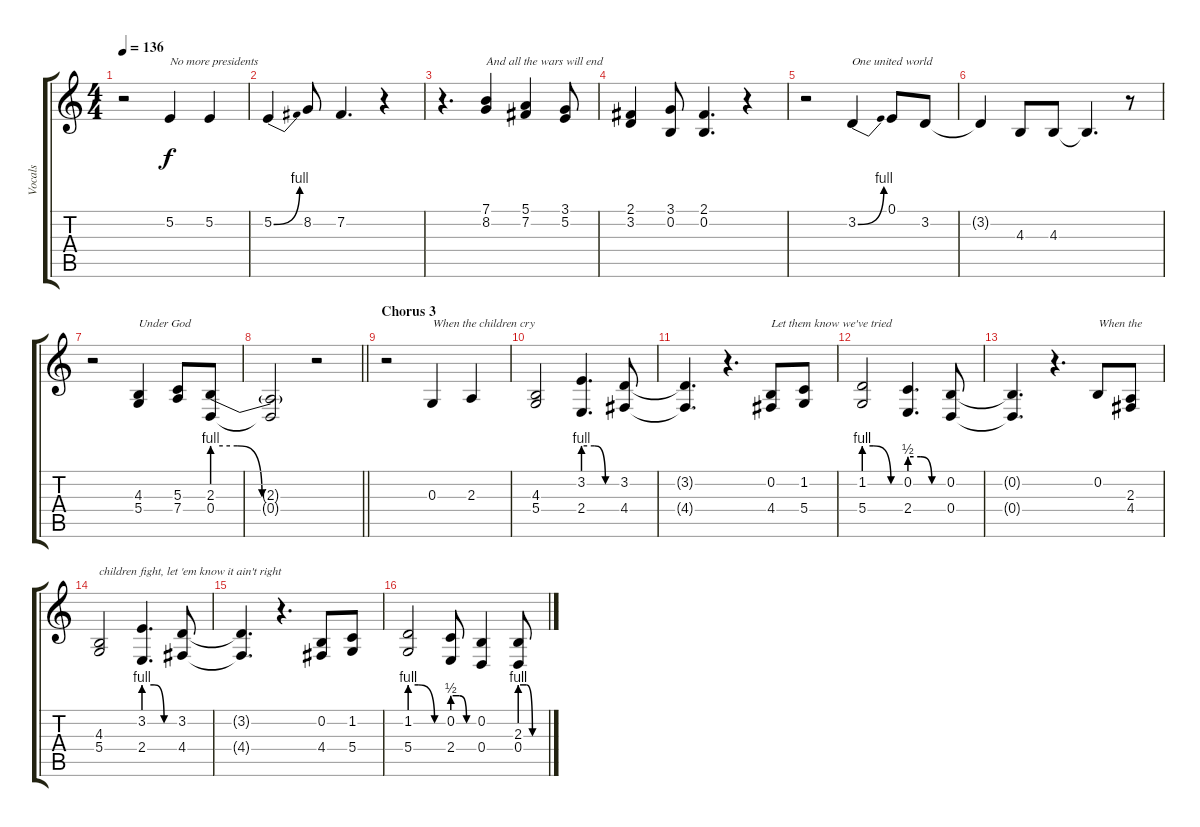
\track ("Vocals" "Vocals") {instrument ocarina}
\staff {score tabs}
\tuning (E4 B3 G3 D3 A2 E2) {hide}
\ts (4 4)
\tempo 136
\clef g2
\ks c
r.2{dy f} 5.2.4{txt "No more presidents"} 5.2.4 |
5.2{be (bend 0 0 60 4)}.4 8.2.8 7.2.4{d} r.4 |
r.4{d} (7.1 8.2).4{txt "And all the wars will end"} (5.1 7.2).4 (3.1 5.2).8 |
(2.1 3.2).4 (3.1 0.2).8 (2.1 0.2).4{d} r.4 |
r.2 3.2{be (bend 0 0 60 4)}.4{txt "One united world"} 0.1.8 3.2.8 |
3.2{t}.4 4.3.8 4.3.8 4.3{t}.4{d} r.8 |
r.2 (4.3 5.4).4{txt "Under God"} (5.3 7.4).8 (2.3{be (custom 0 4 15 4 30 0 60 0)} 0.4).8 |
\barLineRight lightlight
(2.3{t} 0.4{t}).2 r.2 |
\section ("" "Chorus 3")
r.2 0.3.4{txt "When the children cry"} 2.3.4 |
(4.3 5.4).2 (3.2{be (custom 0 4 20 4 40 0 60 0)} 2.4).4{d} (3.2 4.4).8 |
(3.2{t} 4.4{t}).4{d} r.4{d} (0.2 4.4).8{txt "Let them know we've tried"} (1.2 5.4).8 |
(1.2{be (custom 0 4 15 4 45 0 60 0)} 5.4).2 (0.2{be (custom 0 2 20 2 40 0 60 0)} 2.4).4{d} (0.2 0.4).8 |
(0.2{t} 0.4{t}).4{d} r.4{d} 0.2.8{txt "When the"} (2.3 4.4).8 |
(4.3 5.4).2{txt "children fight, let 'em know it ain't right"} (3.2{be (custom 0 4 20 4 40 0 60 0)} 2.4).4{d} (3.2 4.4).8 |
(3.2{t} 4.4{t}).4{d} r.4{d} (0.2 4.4).8 (1.2 5.4).8 |
(1.2{be (custom 0 4 15 4 45 0 60 0)} 5.4).2 (0.2{be (custom 0 2 20 2 40 0 60 0)} 2.4).8 (0.2 0.4).4 (2.3{be (custom 0 4 15 4 30 0 60 0)} 0.4).8
